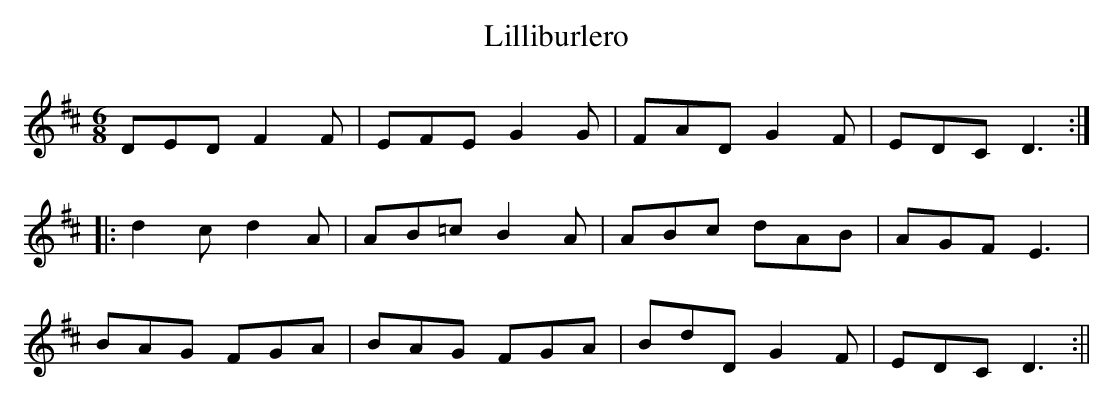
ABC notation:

X:1
T:Lilliburlero
M:6/8
L:1/8
K:D
DED F2 F|EFE G2 G|FAD G2 F|EDC D3:|
|:d2 c d2 A|AB=c B2 A|ABc dAB|AGF E3|
BAG FGA|BAG FGA|BdD G2 F|EDC D3:||
